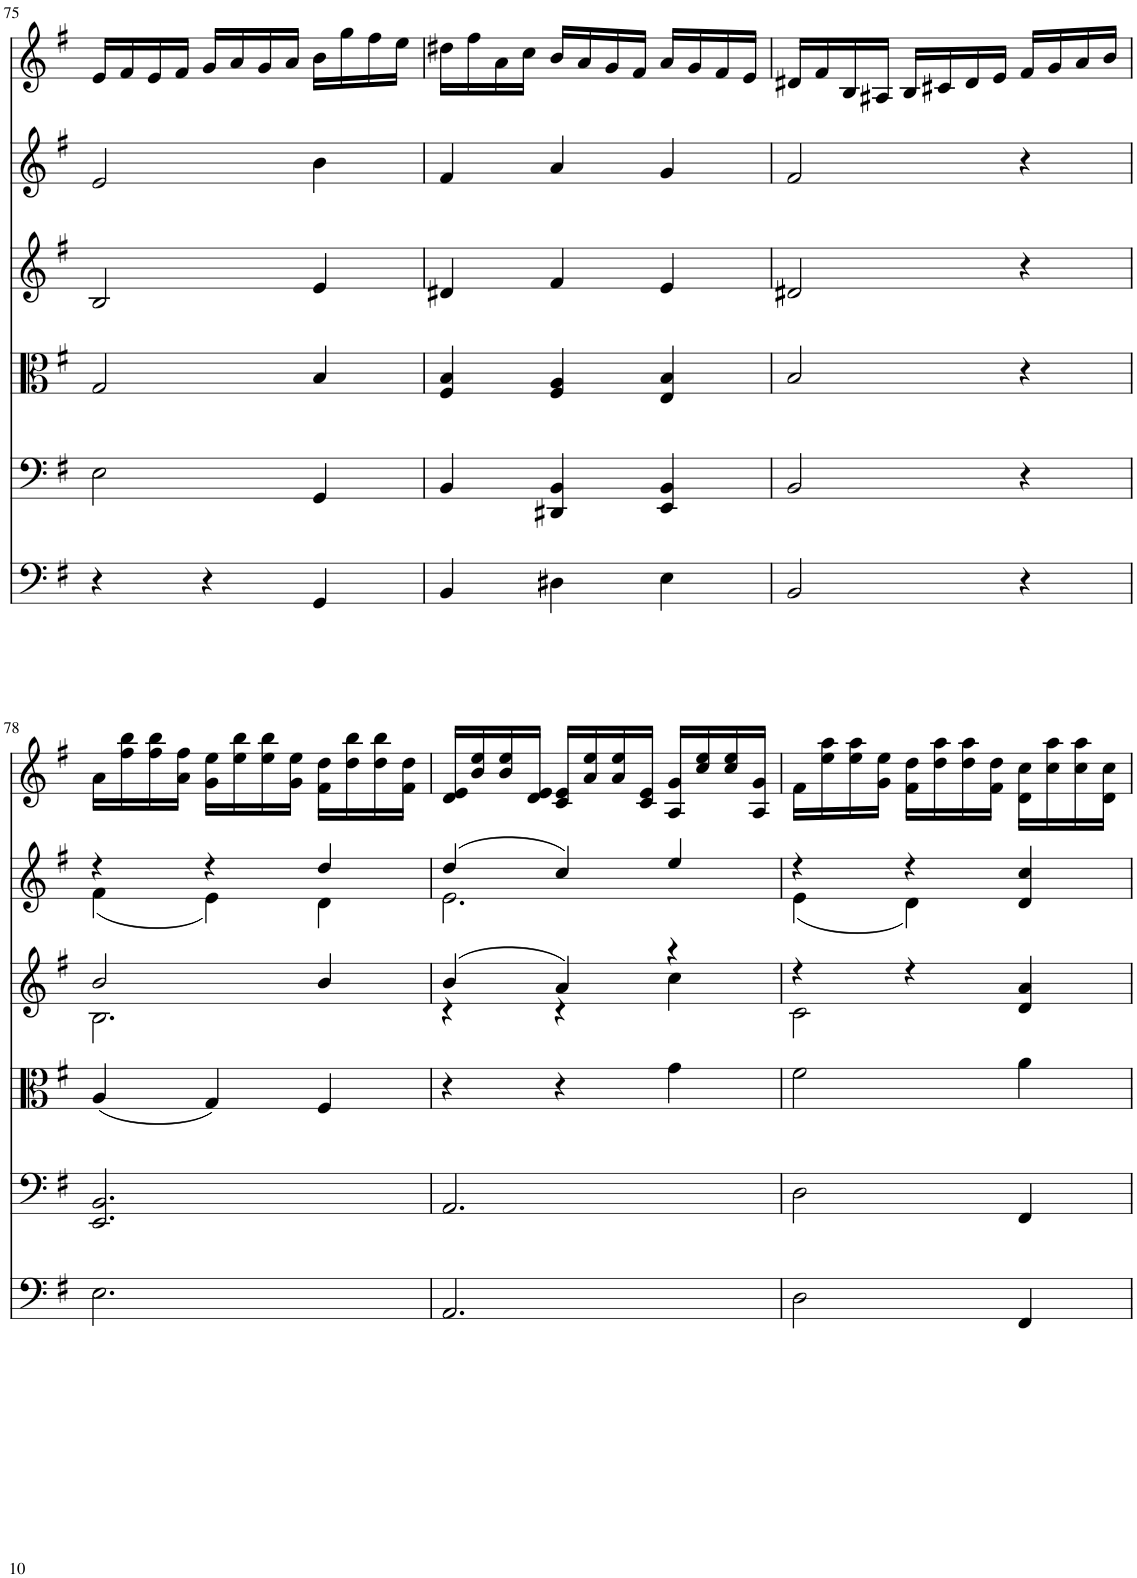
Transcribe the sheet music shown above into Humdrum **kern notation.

**kern	**kern	**kern	**kern	**kern	**kern
*part6	*part5	*part4	*part3	*part2	*part1
*staff6	*staff5	*staff4	*staff3	*staff2	*staff1
*I"Voice	*I"Voice	*I"Voice	*I"Voice	*I"Voice	*I"Voice
*I'V	*I'V	*I'V	*I'V	*I'V	*I'V
!!LO:PB:g=z
*clefF4	*clefF4	*clefC3	*clefG2	*clefG2	*clefG2
*k[f#]	*k[f#]	*k[f#]	*k[f#]	*k[f#]	*k[f#]
*M3/4	*M3/4	*M3/4	*M3/4	*M3/4	*M3/4
=75	=75	=75	=75	=75	=75
4r	2E\	2G/	2B/	2e/	16e/LL
.	.	.	.	.	16f#/
.	.	.	.	.	16e/
.	.	.	.	.	16f#/JJ
4r	.	.	.	.	16g/LL
.	.	.	.	.	16a/
.	.	.	.	.	16g/
.	.	.	.	.	16a/JJ
4GG/	4GG/	4B/	4e/	4b\	16b\LL
.	.	.	.	.	16gg\
.	.	.	.	.	16ff#\
.	.	.	.	.	16ee\JJ
=76	=76	=76	=76	=76	=76
4BB/	4BB/	4F#/ 4B/	4d#X/	4f#/	16dd#X\LL
.	.	.	.	.	16ff#\
.	.	.	.	.	16a\
.	.	.	.	.	16cc\JJ
4D#X\	4DD#X/ 4BB/	4F#/ 4A/	4f#/	4a/	16b/LL
.	.	.	.	.	16a/
.	.	.	.	.	16g/
.	.	.	.	.	16f#/JJ
4E\	4EE/ 4BB/	4E/ 4B/	4e/	4g/	16a/LL
.	.	.	.	.	16g/
.	.	.	.	.	16f#/
.	.	.	.	.	16e/JJ
=77	=77	=77	=77	=77	=77
2BB/	2BB/	2B/	2d#X/	2f#/	16d#X/LL
.	.	.	.	.	16f#/
.	.	.	.	.	16B/
.	.	.	.	.	16A#X/JJ
.	.	.	.	.	16B/LL
.	.	.	.	.	16c#X/
.	.	.	.	.	16d#/
.	.	.	.	.	16e/JJ
4r	4r	4r	4r	4r	16f#/LL
.	.	.	.	.	16g/
.	.	.	.	.	16a/
.	.	.	.	.	16b/JJ
!!LO:LB:g=z
=78	=78	=78	=78	=78	=78
*	*	*	*^	*^	*
2.E\	2.EE/ 2.BB/	(<4A/	2b/	2.B\	4r	(<4f#\	16a\LL
.	.	.	.	.	.	.	16ff#\ 16bb\
.	.	.	.	.	.	.	16ff#\ 16bb\
.	.	.	.	.	.	.	16a\ 16ff#\JJ
.	.	4G/)	.	.	4r	4e\)	16g\ 16ee\LL
.	.	.	.	.	.	.	16ee\ 16bb\
.	.	.	.	.	.	.	16ee\ 16bb\
.	.	.	.	.	.	.	16g\ 16ee\JJ
.	.	4F#/	4b/	.	4dd/	4d\	16f#\ 16dd\LL
.	.	.	.	.	.	.	16dd\ 16bb\
.	.	.	.	.	.	.	16dd\ 16bb\
.	.	.	.	.	.	.	16f#\ 16dd\JJ
=79	=79	=79	=79	=79	=79	=79	=79
2.AA/	2.AA/	4r	(>4b/	4r	(>4dd/	2.e\	16d/ 16e/LL
.	.	.	.	.	.	.	16b/ 16ee/
.	.	.	.	.	.	.	16b/ 16ee/
.	.	.	.	.	.	.	16d/ 16e/JJ
.	.	4r	4a/)	4r	4cc/)	.	16c/ 16e/LL
.	.	.	.	.	.	.	16a/ 16ee/
.	.	.	.	.	.	.	16a/ 16ee/
.	.	.	.	.	.	.	16c/ 16e/JJ
.	.	4g\	4r	4cc\	4ee/	.	16A/ 16g/LL
.	.	.	.	.	.	.	16cc/ 16ee/
.	.	.	.	.	.	.	16cc/ 16ee/
.	.	.	.	.	.	.	16A/ 16g/JJ
=80	=80	=80	=80	=80	=80	=80	=80
2D\	2D\	2f#\	4r	2c\	4r	(<4e\	16f#\LL
.	.	.	.	.	.	.	16ee\ 16aa\
.	.	.	.	.	.	.	16ee\ 16aa\
.	.	.	.	.	.	.	16g\ 16ee\JJ
.	.	.	4r	.	4r	4d\)	16f#\ 16dd\LL
.	.	.	.	.	.	.	16dd\ 16aa\
.	.	.	.	.	.	.	16dd\ 16aa\
.	.	.	.	.	.	.	16f#\ 16dd\JJ
4FF#/	4FF#/	4a\	4d/ 4a/	4ryy	4d/ 4cc/	4ryy	16d\ 16cc\LL
.	.	.	.	.	.	.	16cc\ 16aa\
.	.	.	.	.	.	.	16cc\ 16aa\
.	.	.	.	.	.	.	16d\ 16cc\JJ
*	*	*	*v	*v	*	*	*
*	*	*	*	*v	*v	*
=	=	=	=	=	=
*-	*-	*-	*-	*-	*-
